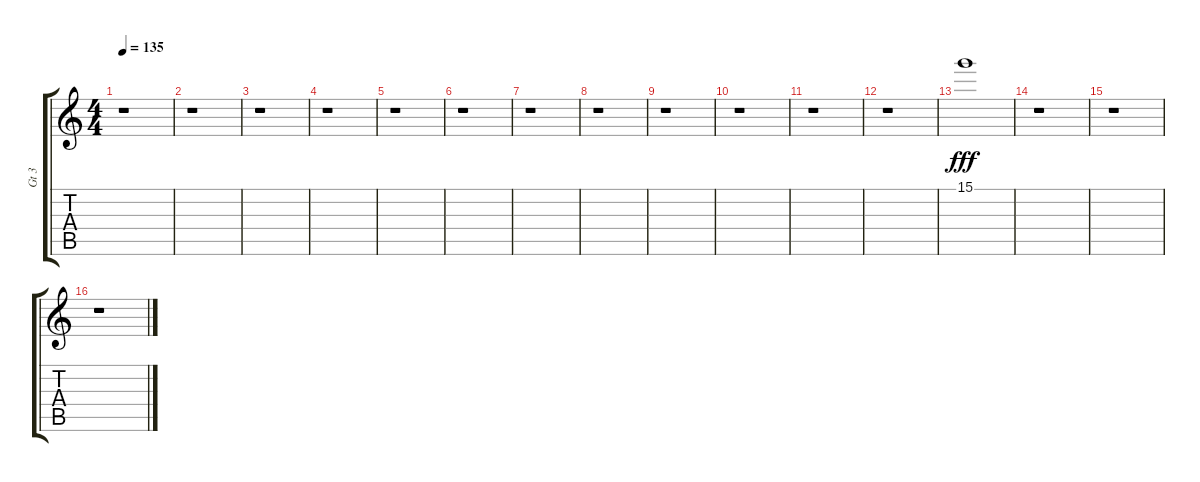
\track ("Gt 3                                " "Gt 3      ") {instrument guitarharmonics}
\staff {score tabs}
\tuning (E4 B3 G3 D3 A2 E2) {hide}
\ts (4 4)
\tempo 135
\clef g2
\ks c
r.1{dy fff} |
r.1 |
r.1 |
r.1 |
r.1 |
r.1 |
r.1 |
r.1 |
r.1 |
r.1 |
r.1 |
r.1 |
15.1.1{balance 15 instrument distortionguitar} |
r.1 |
r.1 |
r.1
